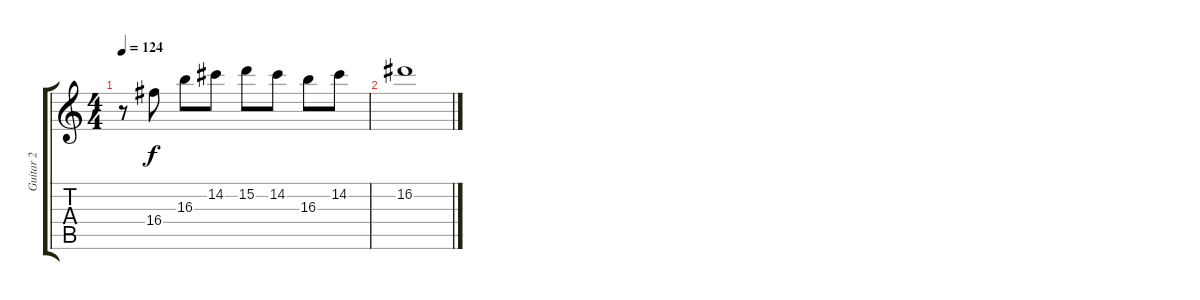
\track ("Guitar 2" "Guitar 2") {instrument distortionguitar}
\staff {score tabs}
\tuning (E4 B3 G3 D3 A2 E2) {hide}
\ts (4 4)
\tempo 124
\clef g2
\ks c
r.8{dy f} 16.4.8 16.3.8 14.2.8 15.2.8 14.2.8 16.3.8 14.2.8 |
16.2.1
